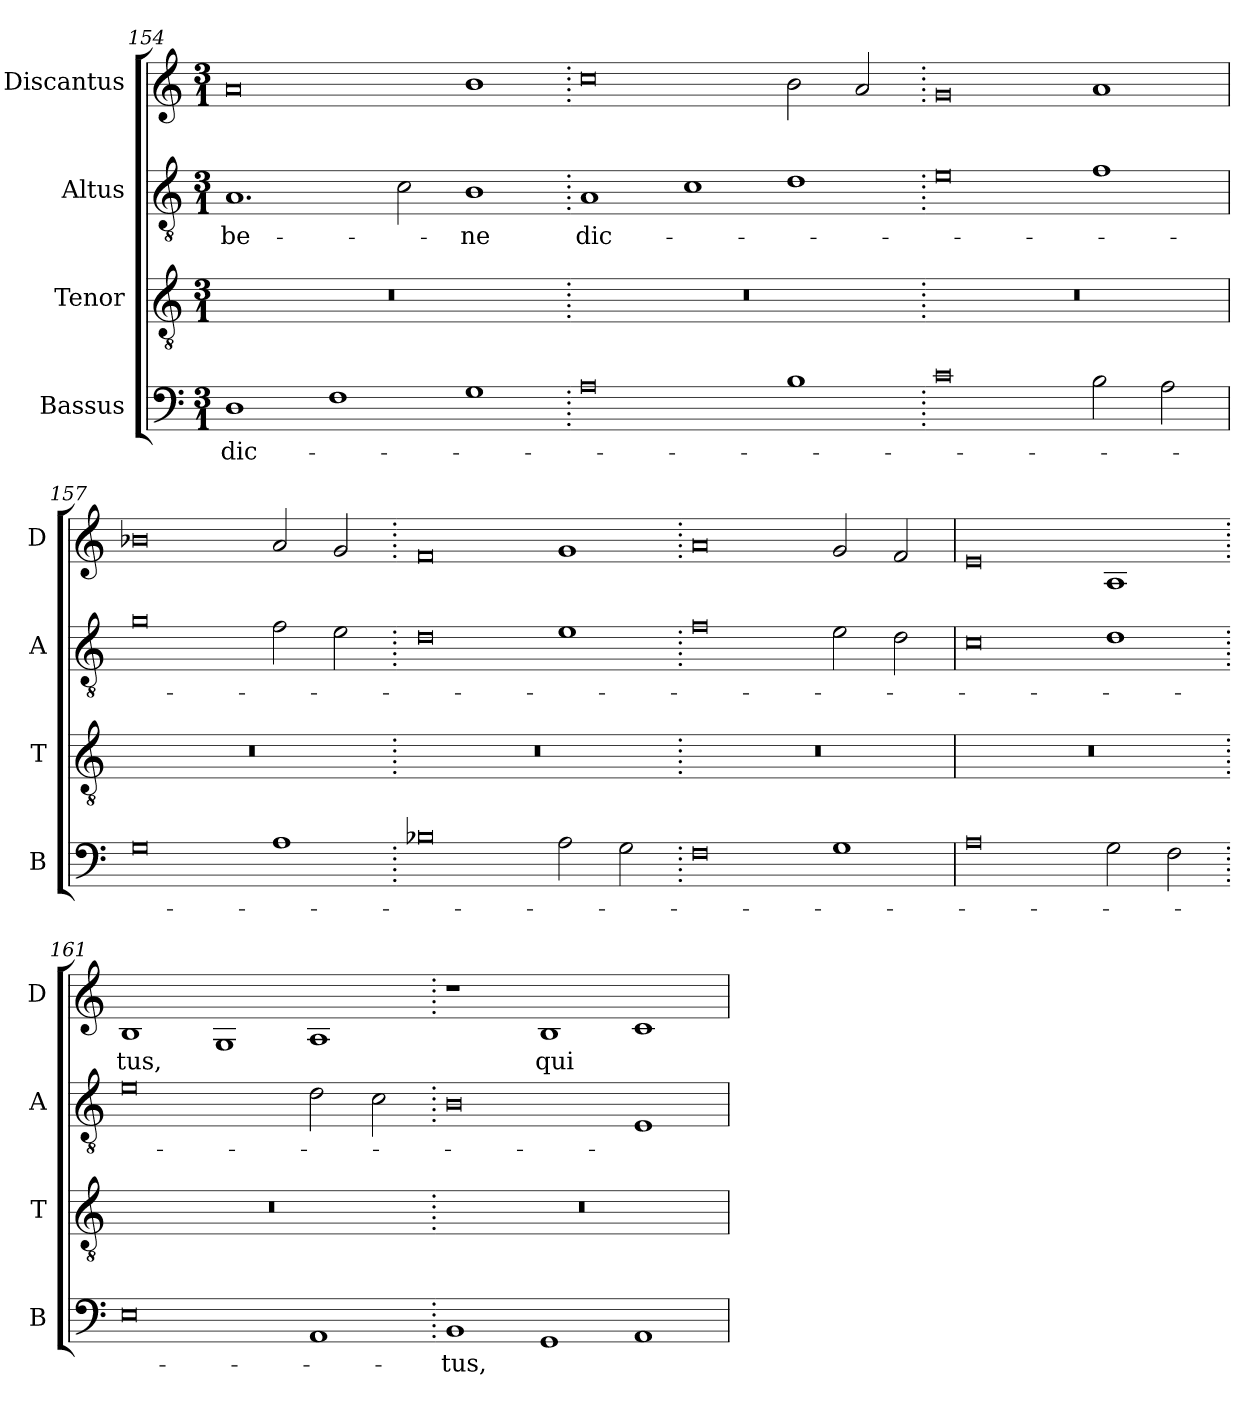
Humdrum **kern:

**kern	**text	**kern	**kern	**text	**kern	**text
*part4	*part4	*part3	*part2	*part2	*part1	*part1
*staff4	*staff4	*staff3	*staff2	*staff2	*staff1	*staff1
*I"Bassus	*	*I"Tenor	*I"Altus	*	*I"Discantus	*
*I'B	*	*I'T	*I'A	*	*I'D	*
*clefF4	*	*clefGv2	*clefGv2	*	*clefG2	*
*k[]	*	*k[]	*k[]	*	*k[]	*
*M3/1	*	*M3/1	*M3/1	*	*M3/1	*
=154	=154	=154	=154	=154	=154	=154
1D	dic-	0.r	1.A	be-	0a	.
1F	.	.	.	.	.	.
.	.	.	2c	.	.	.
1G	.	.	1B	-ne	1b	.
=155.	=155.	=155.	=155.	=155.	=155.	=155.
0A	.	0.r	1A	dic-	0cc	.
.	.	.	1c	.	.	.
1B	.	.	1d	.	2b	.
.	.	.	.	.	2a	.
=156.	=156.	=156.	=156.	=156.	=156.	=156.
0c	.	0.r	0e	.	0g	.
2B	.	.	1f	.	1a	.
2A	.	.	.	.	.	.
=157	=157	=157	=157	=157	=157	=157
0G	.	0.r	0g	.	0b-X	.
1A	.	.	2f	.	2a	.
.	.	.	2e	.	2g	.
=158.	=158.	=158.	=158.	=158.	=158.	=158.
0B-X	.	0.r	0d	.	0f	.
2A	.	.	1e	.	1g	.
2G	.	.	.	.	.	.
=159.	=159.	=159.	=159.	=159.	=159.	=159.
0F	.	0.r	0f	.	0a	.
1G	.	.	2e	.	2g	.
.	.	.	2d	.	2f	.
=160	=160	=160	=160	=160	=160	=160
0A	.	0.r	0c	.	0e	.
2G	.	.	1d	.	1A	.
2F	.	.	.	.	.	.
=161.	=161.	=161.	=161.	=161.	=161.	=161.
0E	.	0.r	0e	.	1B	-tus,
.	.	.	.	.	1G	.
1AA	.	.	2d	.	1A	.
.	.	.	2c	.	.	.
=162.	=162.	=162.	=162.	=162.	=162.	=162.
1BB	-tus,	0.r	0B	.	1r	.
1GG	.	.	.	.	1B	qui
1AA	.	.	1E	.	1c	.
=	=	=	=	=	=	=
*-	*-	*-	*-	*-	*-	*-
